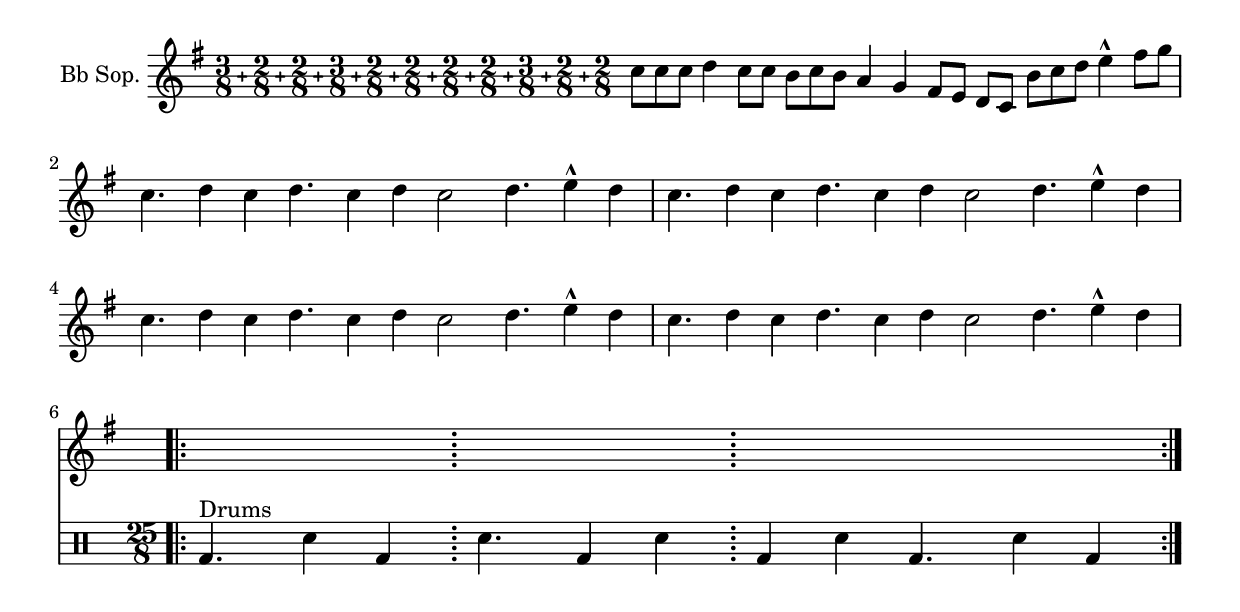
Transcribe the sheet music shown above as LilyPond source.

%% Do not edit this file; it is automatically
%% generated from LSR http://lsr.dsi.unimi.it
%% This file is in the public domain.
\version "2.13.4"

\header {
  lsrtags = "rhythms, percussion"

  texidoc = "
Though the polymetric time signature shown was not the most essential
item here, it has been included to show the beat of this piece (which
is the template of a real Balkan song!).

"
  doctitle = "Heavily customized polymetric time signatures"
} % begin verbatim

#(define plus (markup #:vcenter "+"))
#(define ((custom-time-signature one two three four five six
           seven eight nine ten eleven num) grob)
            (grob-interpret-markup grob
              (markup #:override '(baseline-skip . 0) #:number
                (#:line (
                    (#:column (one num)) plus
                    (#:column (two num)) plus
                    (#:column (three num)) plus
                    (#:column (four num)) plus
                    (#:column (five num)) plus
                    (#:column (six num)) plus
                    (#:column (seven num)) plus
                    (#:column (eight num)) plus
                    (#:column (nine num)) plus
                    (#:column (ten num)) plus
                    (#:column (eleven num)))))))

melody = \relative c'' {
  \set Staff.instrumentName = #"Bb Sop."
  \key g \major
  #(set-time-signature 25 8 '(3 2 2 3 2 2 2 2 3 2 2))
  \override Staff.TimeSignature #'stencil =
    #(custom-time-signature "3" "2" "2" "3" "2" "2"
      "2" "2" "3" "2" "2" "8")
  c8 c c d4 c8 c b c b a4 g fis8 e d c b' c d e4-^ fis8 g \break
  c,4. d4 c4 d4. c4 d c2 d4. e4-^ d4
  c4. d4 c4 d4. c4 d c2 d4. e4-^ d4 \break
  c4. d4 c4 d4. c4 d c2 d4. e4-^ d4
  c4. d4 c4 d4. c4 d c2 d4. e4-^ d4 \break
}

drum = \new DrumStaff \drummode {
  \bar "|:" bd4.^\markup { "Drums" } sn4 bd \bar ":" sn4.
  bd4 sn \bar ":" bd sn bd4. sn4 bd \bar ":|"
}

{
  \melody
  \drum
}
